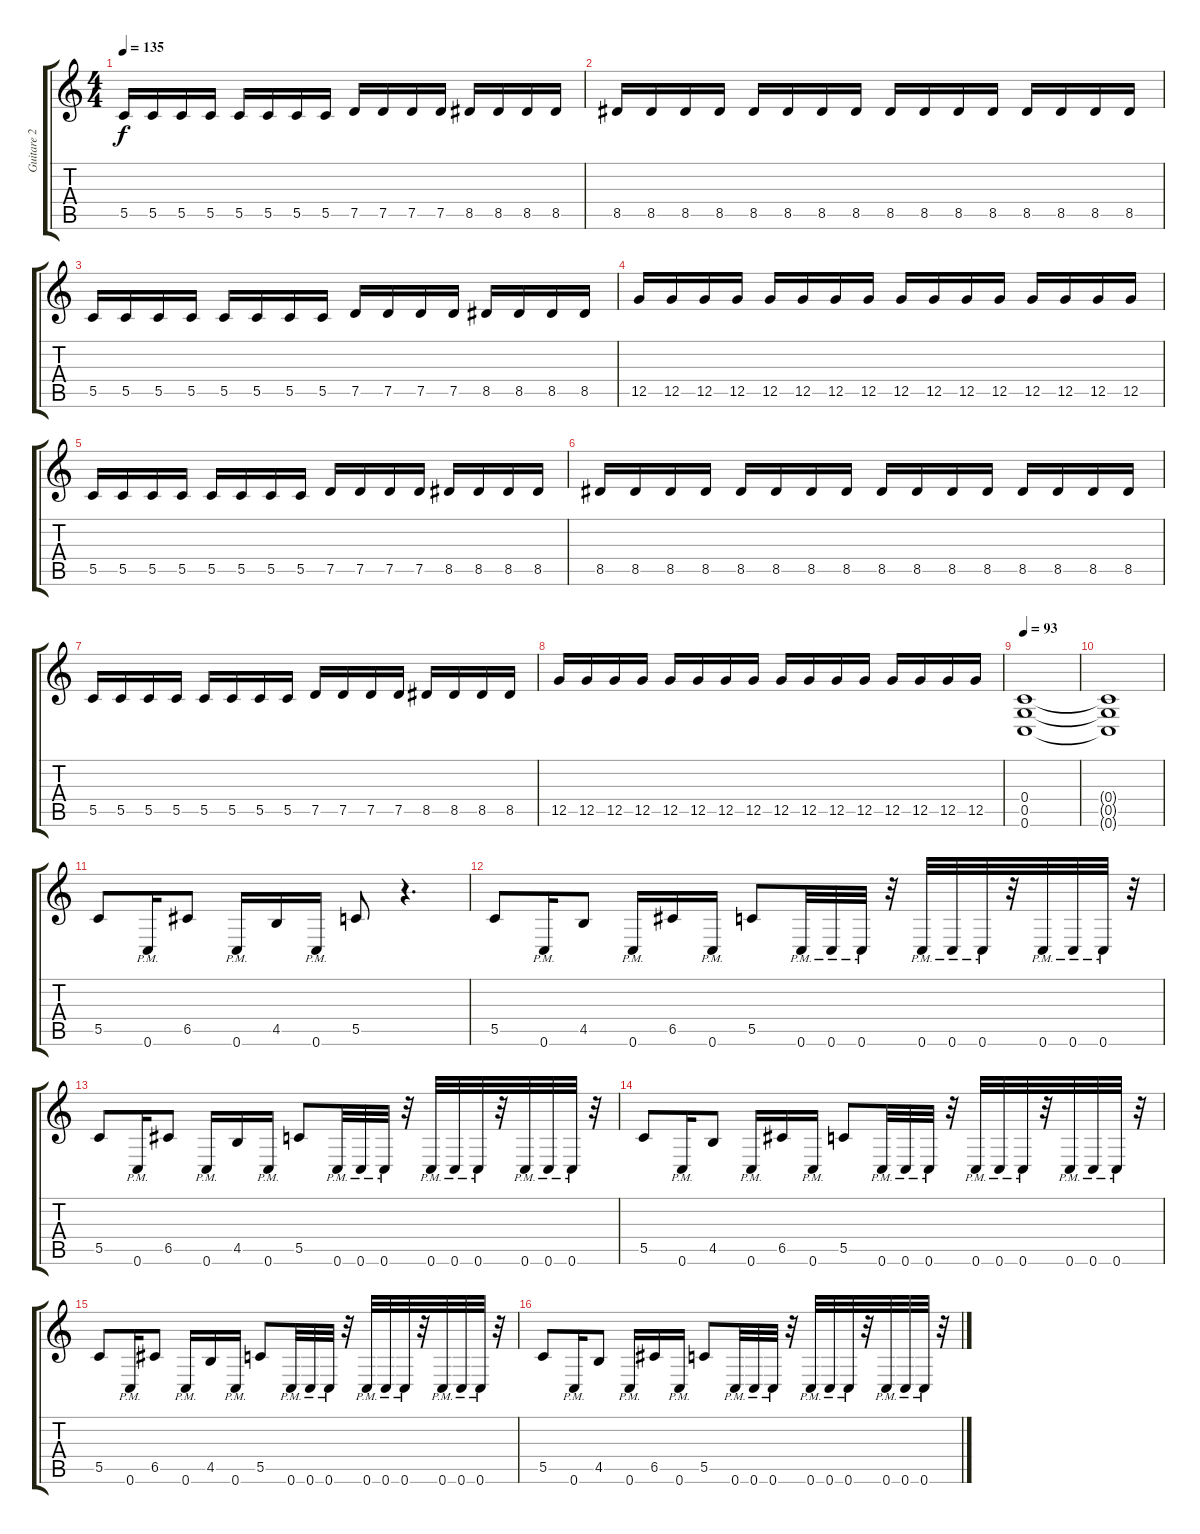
\track ("Guitare 2" "Guitare 2") {instrument distortionguitar}
\staff {score tabs}
\tuning (D4 A3 F3 C3 G2 C2) {hide}
\ts (4 4)
\tempo 135
\clef g2
\ks c
5.5.16{dy f} 5.5.16 5.5.16 5.5.16 5.5.16 5.5.16 5.5.16 5.5.16 7.5.16 7.5.16 7.5.16 7.5.16 8.5.16 8.5.16 8.5.16 8.5.16 |
8.5.16 8.5.16 8.5.16 8.5.16 8.5.16 8.5.16 8.5.16 8.5.16 8.5.16 8.5.16 8.5.16 8.5.16 8.5.16 8.5.16 8.5.16 8.5.16 |
5.5.16 5.5.16 5.5.16 5.5.16 5.5.16 5.5.16 5.5.16 5.5.16 7.5.16 7.5.16 7.5.16 7.5.16 8.5.16 8.5.16 8.5.16 8.5.16 |
12.5.16 12.5.16 12.5.16 12.5.16 12.5.16 12.5.16 12.5.16 12.5.16 12.5.16 12.5.16 12.5.16 12.5.16 12.5.16 12.5.16 12.5.16 12.5.16 |
5.5.16 5.5.16 5.5.16 5.5.16 5.5.16 5.5.16 5.5.16 5.5.16 7.5.16 7.5.16 7.5.16 7.5.16 8.5.16 8.5.16 8.5.16 8.5.16 |
8.5.16 8.5.16 8.5.16 8.5.16 8.5.16 8.5.16 8.5.16 8.5.16 8.5.16 8.5.16 8.5.16 8.5.16 8.5.16 8.5.16 8.5.16 8.5.16 |
5.5.16 5.5.16 5.5.16 5.5.16 5.5.16 5.5.16 5.5.16 5.5.16 7.5.16 7.5.16 7.5.16 7.5.16 8.5.16 8.5.16 8.5.16 8.5.16 |
12.5.16 12.5.16 12.5.16 12.5.16 12.5.16 12.5.16 12.5.16 12.5.16 12.5.16 12.5.16 12.5.16 12.5.16 12.5.16 12.5.16 12.5.16 12.5.16 |
\section ("" "")
\tempo 93
(0.4 0.5 0.6).1 |
(0.4{t} 0.5{t} 0.6{t}).1 |
5.5.8 0.6{pm}.16 6.5.8 0.6{pm}.16 4.5.16 0.6{pm}.16 5.5.8 r.4{d} |
5.5.8 0.6{pm}.16 4.5.8 0.6{pm}.16 6.5.16 0.6{pm}.16 5.5.8 0.6{pm}.32 0.6{pm}.32 0.6{pm}.32 r.32 0.6{pm}.32 0.6{pm}.32 0.6{pm}.32 r.32 0.6{pm}.32 0.6{pm}.32 0.6{pm}.32 r.32 |
5.5.8 0.6{pm}.16 6.5.8 0.6{pm}.16 4.5.16 0.6{pm}.16 5.5.8 0.6{pm}.32 0.6{pm}.32 0.6{pm}.32 r.32 0.6{pm}.32 0.6{pm}.32 0.6{pm}.32 r.32 0.6{pm}.32 0.6{pm}.32 0.6{pm}.32 r.32 |
5.5.8 0.6{pm}.16 4.5.8 0.6{pm}.16 6.5.16 0.6{pm}.16 5.5.8 0.6{pm}.32 0.6{pm}.32 0.6{pm}.32 r.32 0.6{pm}.32 0.6{pm}.32 0.6{pm}.32 r.32 0.6{pm}.32 0.6{pm}.32 0.6{pm}.32 r.32 |
5.5.8 0.6{pm}.16 6.5.8 0.6{pm}.16 4.5.16 0.6{pm}.16 5.5.8 0.6{pm}.32 0.6{pm}.32 0.6{pm}.32 r.32 0.6{pm}.32 0.6{pm}.32 0.6{pm}.32 r.32 0.6{pm}.32 0.6{pm}.32 0.6{pm}.32 r.32 |
5.5.8 0.6{pm}.16 4.5.8 0.6{pm}.16 6.5.16 0.6{pm}.16 5.5.8 0.6{pm}.32 0.6{pm}.32 0.6{pm}.32 r.32 0.6{pm}.32 0.6{pm}.32 0.6{pm}.32 r.32 0.6{pm}.32 0.6{pm}.32 0.6{pm}.32 r.32
